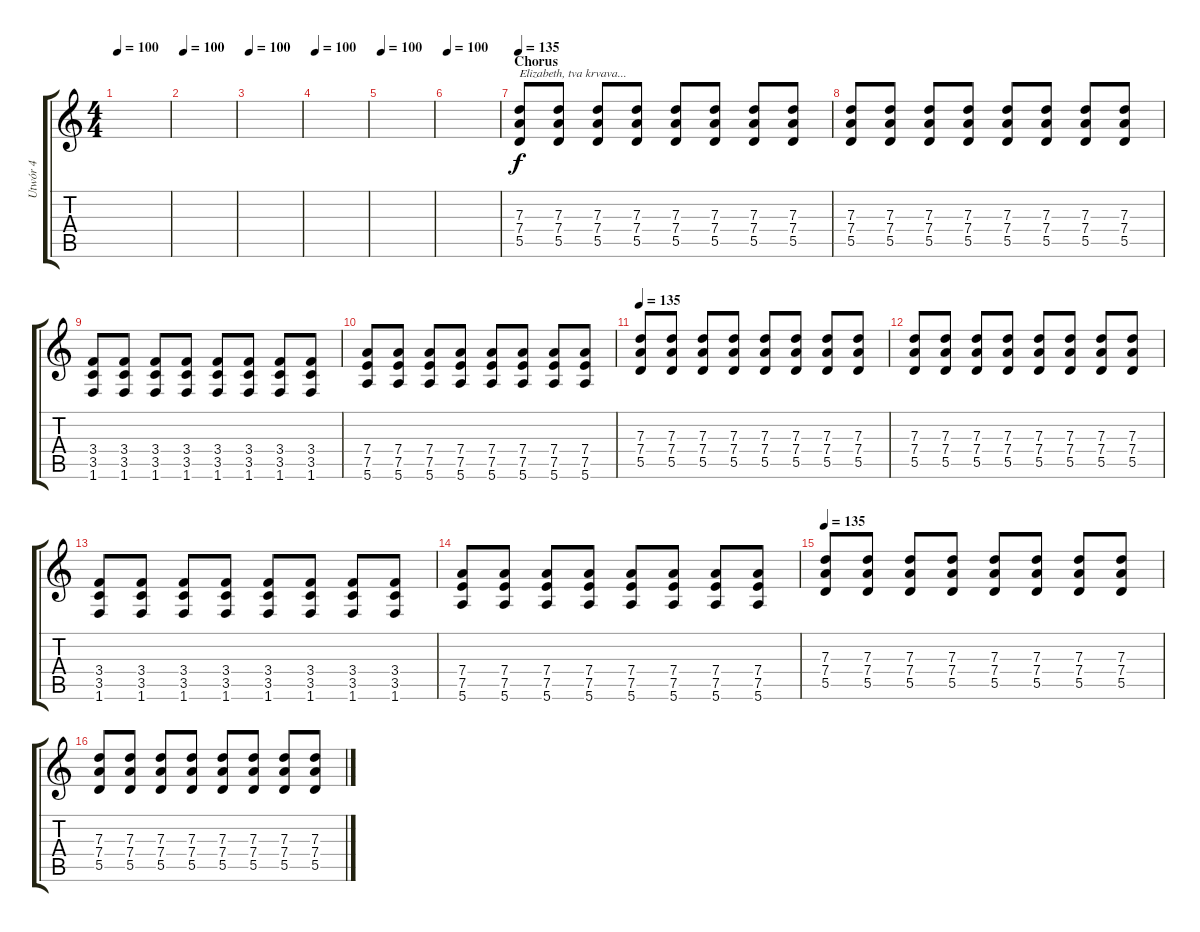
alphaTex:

\track ("Utwór 4" "Utwór 4") {instrument distortionguitar}
\staff {score tabs}
\tuning (E4 B3 G3 D3 A2 E2) {hide}
\ts (4 4)
\tempo 100
\clef g2
\ks c
|
\tempo 100
|
\tempo 100
|
\tempo 100
|
\tempo 100
|
\tempo 100
|
\section ("" "Chorus")
\tempo 135
(7.3 7.4 5.5).8{txt "Elizabeth, tva krvava..."} (7.3 7.4 5.5).8 (7.3 7.4 5.5).8 (7.3 7.4 5.5).8 (7.3 7.4 5.5).8 (7.3 7.4 5.5).8 (7.3 7.4 5.5).8 (7.3 7.4 5.5).8 |
(7.3 7.4 5.5).8 (7.3 7.4 5.5).8 (7.3 7.4 5.5).8 (7.3 7.4 5.5).8 (7.3 7.4 5.5).8 (7.3 7.4 5.5).8 (7.3 7.4 5.5).8 (7.3 7.4 5.5).8 |
(3.4 3.5 1.6).8 (3.4 3.5 1.6).8 (3.4 3.5 1.6).8 (3.4 3.5 1.6).8 (3.4 3.5 1.6).8 (3.4 3.5 1.6).8 (3.4 3.5 1.6).8 (3.4 3.5 1.6).8 |
(7.4 7.5 5.6).8 (7.4 7.5 5.6).8 (7.4 7.5 5.6).8 (7.4 7.5 5.6).8 (7.4 7.5 5.6).8 (7.4 7.5 5.6).8 (7.4 7.5 5.6).8 (7.4 7.5 5.6).8 |
\tempo 135
(7.3 7.4 5.5).8 (7.3 7.4 5.5).8 (7.3 7.4 5.5).8 (7.3 7.4 5.5).8 (7.3 7.4 5.5).8 (7.3 7.4 5.5).8 (7.3 7.4 5.5).8 (7.3 7.4 5.5).8 |
(7.3 7.4 5.5).8 (7.3 7.4 5.5).8 (7.3 7.4 5.5).8 (7.3 7.4 5.5).8 (7.3 7.4 5.5).8 (7.3 7.4 5.5).8 (7.3 7.4 5.5).8 (7.3 7.4 5.5).8 |
(3.4 3.5 1.6).8 (3.4 3.5 1.6).8 (3.4 3.5 1.6).8 (3.4 3.5 1.6).8 (3.4 3.5 1.6).8 (3.4 3.5 1.6).8 (3.4 3.5 1.6).8 (3.4 3.5 1.6).8 |
(7.4 7.5 5.6).8 (7.4 7.5 5.6).8 (7.4 7.5 5.6).8 (7.4 7.5 5.6).8 (7.4 7.5 5.6).8 (7.4 7.5 5.6).8 (7.4 7.5 5.6).8 (7.4 7.5 5.6).8 |
\tempo 135
(7.3 7.4 5.5).8 (7.3 7.4 5.5).8 (7.3 7.4 5.5).8 (7.3 7.4 5.5).8 (7.3 7.4 5.5).8 (7.3 7.4 5.5).8 (7.3 7.4 5.5).8 (7.3 7.4 5.5).8 |
(7.3 7.4 5.5).8 (7.3 7.4 5.5).8 (7.3 7.4 5.5).8 (7.3 7.4 5.5).8 (7.3 7.4 5.5).8 (7.3 7.4 5.5).8 (7.3 7.4 5.5).8 (7.3 7.4 5.5).8
